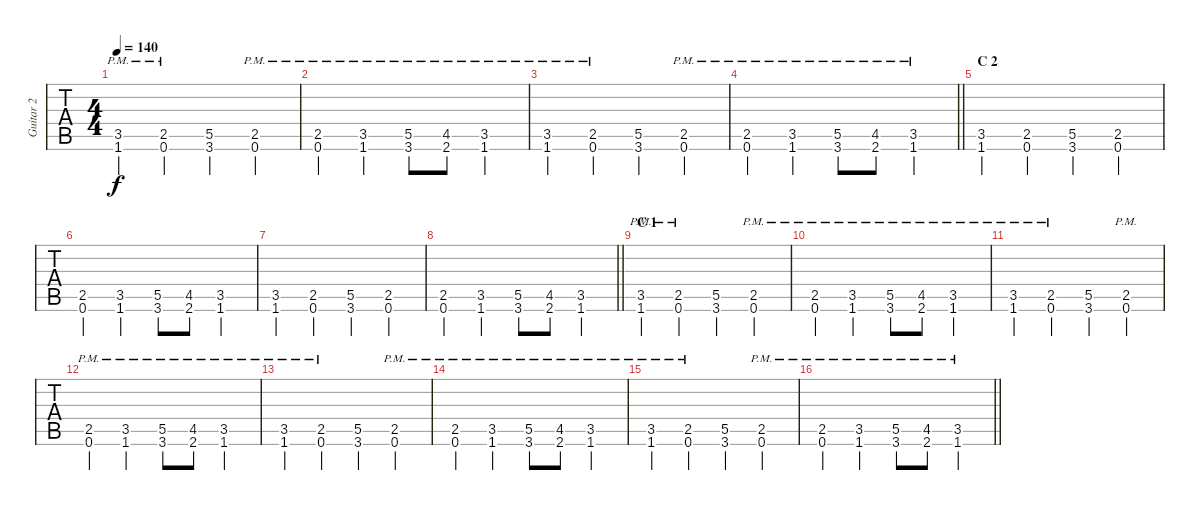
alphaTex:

\track ("Guitar 2" "Guitar 2") {instrument distortionguitar}
\staff {tabs}
\tuning (G3 D3 Bb2 F2 C2 G1) {hide}
\ts (4 4)
\tempo 140
\clef f4
\ks c
(3.5{pm} 1.6{pm}).4{dy f} (2.5{pm} 0.6{pm}).4 (5.5 3.6).4 (2.5{pm} 0.6{pm}).4 |
(2.5{pm} 0.6{pm}).4 (3.5{pm} 1.6{pm}).4 (5.5{pm} 3.6{pm}).8 (4.5{pm} 2.6{pm}).8 (3.5{pm} 1.6{pm}).4 |
(3.5{pm} 1.6{pm}).4 (2.5{pm} 0.6{pm}).4 (5.5 3.6).4 (2.5{pm} 0.6{pm}).4 |
\barLineRight lightlight
(2.5{pm} 0.6{pm}).4 (3.5{pm} 1.6{pm}).4 (5.5{pm} 3.6{pm}).8 (4.5{pm} 2.6{pm}).8 (3.5{pm} 1.6{pm}).4 |
\section ("" "C 2")
(3.5 1.6).4 (2.5 0.6).4 (5.5 3.6).4 (2.5 0.6).4 |
(2.5 0.6).4 (3.5 1.6).4 (5.5 3.6).8 (4.5 2.6).8 (3.5 1.6).4 |
(3.5 1.6).4 (2.5 0.6).4 (5.5 3.6).4 (2.5 0.6).4 |
\barLineRight lightlight
(2.5 0.6).4 (3.5 1.6).4 (5.5 3.6).8 (4.5 2.6).8 (3.5 1.6).4 |
\section ("" "C 1")
(3.5{pm} 1.6{pm}).4 (2.5{pm} 0.6{pm}).4 (5.5 3.6).4 (2.5{pm} 0.6{pm}).4 |
(2.5{pm} 0.6{pm}).4 (3.5{pm} 1.6{pm}).4 (5.5{pm} 3.6{pm}).8 (4.5{pm} 2.6{pm}).8 (3.5{pm} 1.6{pm}).4 |
(3.5{pm} 1.6{pm}).4 (2.5{pm} 0.6{pm}).4 (5.5 3.6).4 (2.5{pm} 0.6{pm}).4 |
(2.5{pm} 0.6{pm}).4 (3.5{pm} 1.6{pm}).4 (5.5{pm} 3.6{pm}).8 (4.5{pm} 2.6{pm}).8 (3.5{pm} 1.6{pm}).4 |
(3.5{pm} 1.6{pm}).4 (2.5{pm} 0.6{pm}).4 (5.5 3.6).4 (2.5{pm} 0.6{pm}).4 |
(2.5{pm} 0.6{pm}).4 (3.5{pm} 1.6{pm}).4 (5.5{pm} 3.6{pm}).8 (4.5{pm} 2.6{pm}).8 (3.5{pm} 1.6{pm}).4 |
(3.5{pm} 1.6{pm}).4 (2.5{pm} 0.6{pm}).4 (5.5 3.6).4 (2.5{pm} 0.6{pm}).4 |
\barLineRight lightlight
(2.5{pm} 0.6{pm}).4 (3.5{pm} 1.6{pm}).4 (5.5{pm} 3.6{pm}).8 (4.5{pm} 2.6{pm}).8 (3.5{pm} 1.6{pm}).4
